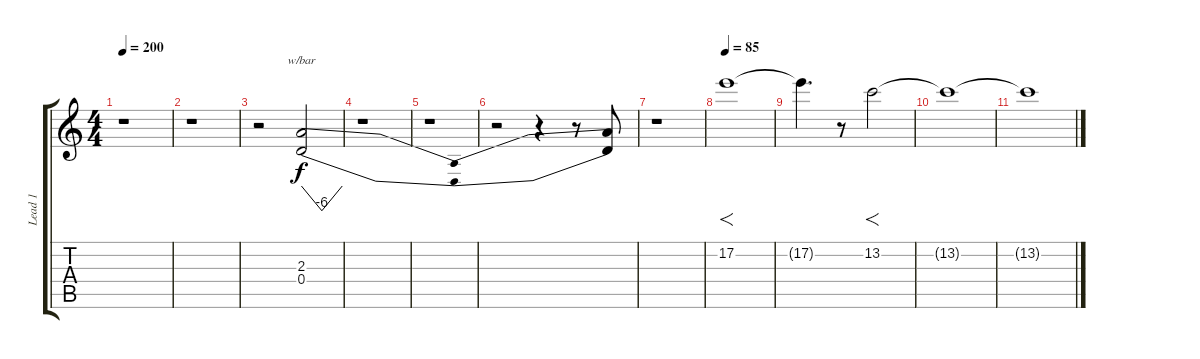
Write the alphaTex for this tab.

\track ("Lead 1" "Lead 1") {instrument overdrivenguitar}
\staff {score tabs}
\tuning (E4 B3 G3 D3 A2 E2) {hide}
\ts (4 4)
\tempo 200
\clef g2
\ks c
r.1{dy f} |
r.1 |
r.2 (2.3 0.4).2{tbe (dip default 0 0 30 -24 60 0) volume 12} |
r.1 |
r.1 |
r.2 r.4 r.8 (2.3{t} 0.4{t}).8 |
r.1 |
\tempo 85
17.2.1{f volume 5 instrument distortionguitar} |
17.2{t}.4{d} r.8 13.2.2{f} |
13.2{t}.1 |
13.2{t}.1
